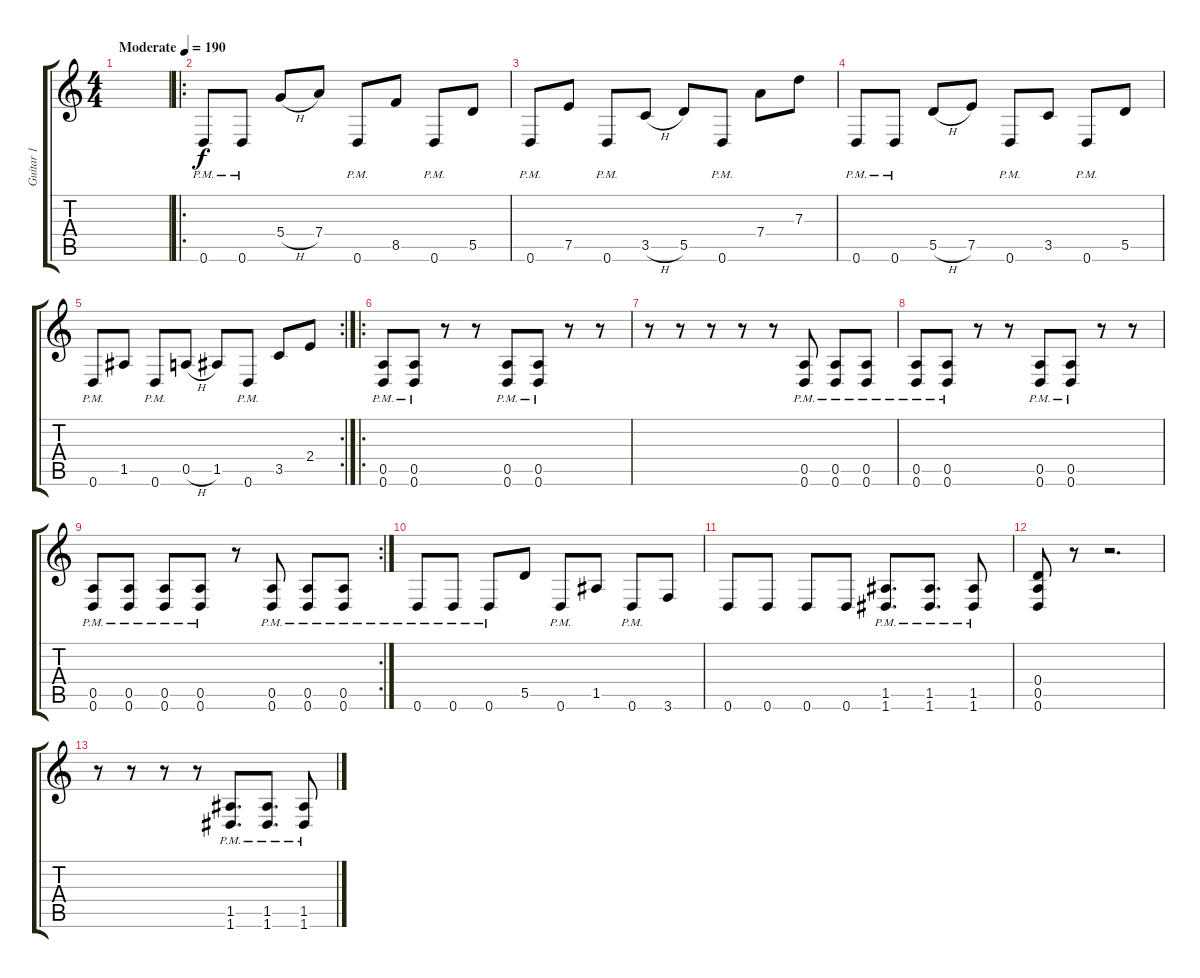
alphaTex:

\track ("Guitar 1" "Guitar 1") {instrument distortionguitar}
\staff {score tabs}
\tuning (E4 B3 G3 D3 A2 D2) {hide}
\ts (4 4)
\tempo (190 "Moderate")
\clef g2
\ks c
|
\ro
0.6{pm}.8 0.6{pm}.8 5.4{h}.8 7.4.8 0.6{pm}.8 8.5.8 0.6{pm}.8 5.5.8 |
0.6{pm}.8 7.5.8 0.6{pm}.8 3.5{h}.8 5.5.8 0.6{pm}.8 7.4.8 7.3.8 |
0.6{pm}.8 0.6{pm}.8 5.5{h}.8 7.5.8 0.6{pm}.8 3.5.8 0.6{pm}.8 5.5.8 |
\rc 2
0.6{pm}.8 1.5.8 0.6{pm}.8 0.5{h}.8 1.5.8 0.6{pm}.8 3.5.8 2.4.8 |
\ro
(0.5{pm} 0.6{pm}).8 (0.5{pm} 0.6{pm}).8 r.8 r.8 (0.5{pm} 0.6{pm}).8 (0.5{pm} 0.6{pm}).8 r.8 r.8 |
r.8 r.8 r.8 r.8 r.8 (0.5{pm} 0.6{pm}).8 (0.5{pm} 0.6{pm}).8 (0.5{pm} 0.6{pm}).8 |
(0.5{pm} 0.6{pm}).8 (0.5{pm} 0.6{pm}).8 r.8 r.8 (0.5{pm} 0.6{pm}).8 (0.5{pm} 0.6{pm}).8 r.8 r.8 |
\rc 2
(0.5{pm} 0.6{pm}).8 (0.5{pm} 0.6{pm}).8 (0.5{pm} 0.6{pm}).8 (0.5{pm} 0.6{pm}).8 r.8 (0.5{pm} 0.6{pm}).8 (0.5{pm} 0.6{pm}).8 (0.5{pm} 0.6{pm}).8 |
0.6{pm}.8 0.6{pm}.8 0.6{pm}.8 5.5.8 0.6{pm}.8 1.5.8 0.6{pm}.8 3.6.8 |
0.6.8 0.6.8 0.6.8 0.6.8 (1.5{pm} 1.6{pm}).8{d} (1.5{pm} 1.6{pm}).8{d} (1.5{pm} 1.6{pm}).8 |
(0.4 0.5 0.6).8 r.8 r.2{d} |
r.8 r.8 r.8 r.8 (1.5{pm} 1.6{pm}).8{d} (1.5{pm} 1.6{pm}).8{d} (1.5{pm} 1.6{pm}).8
